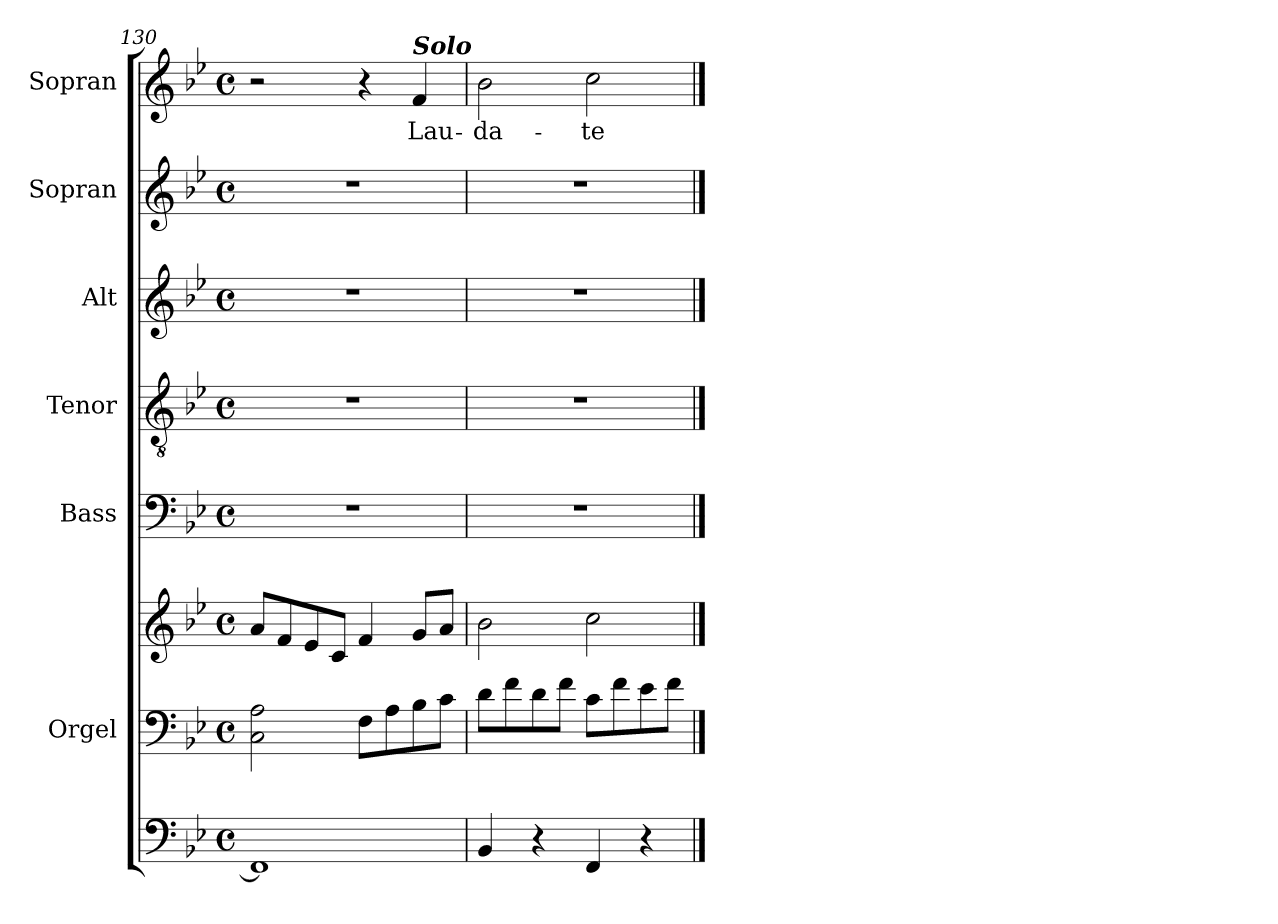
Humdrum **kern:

**kern	**kern	**kern	**kern	**kern	**kern	**kern	**kern	**text
*part7	*part6	*part6	*part5	*part4	*part3	*part2	*part1	*part1
*staff8	*staff7	*staff6	*staff5	*staff4	*staff3	*staff2	*staff1	*staff1
*	*I"Orgel	*	*I"Bass	*I"Tenor	*I"Alt	*I"Sopran	*I"Sopran	*
*	*I'Org.	*	*I'B.	*I'T.	*I'A.	*I'S.	*I'S.	*
*clefF4	*clefF4	*clefG2	*clefF4	*clefGv2	*clefG2	*clefG2	*clefG2	*
*k[b-e-]	*k[b-e-]	*k[b-e-]	*k[b-e-]	*k[b-e-]	*k[b-e-]	*k[b-e-]	*k[b-e-]	*
*B-:	*B-:	*B-:	*B-:	*B-:	*B-:	*B-:	*B-:	*
*M4/4	*M4/4	*M4/4	*M4/4	*M4/4	*M4/4	*M4/4	*M4/4	*
*met(c)	*met(c)	*met(c)	*met(c)	*met(c)	*met(c)	*met(c)	*met(c)	*
=130	=130	=130	=130	=130	=130	=130	=130	=130
1FF]	2C\ 2A\	8a/L	1r	1r	1r	1r	2r	.
.	.	8f/	.	.	.	.	.	.
.	.	8e-/	.	.	.	.	.	.
.	.	8c/J	.	.	.	.	.	.
.	8F\L	4f/	.	.	.	.	4r	.
.	8A\	.	.	.	.	.	.	.
!	!	!	!	!	!	!	!LO:TX:a:Bi:t=Solo	!
!	!	!	!	!	!	!	!	!LO:LY:b
.	8B-\	8g/L	.	.	.	.	4f/	Lau-
.	8c\J	8a/J	.	.	.	.	.	.
=131	=131	=131	=131	=131	=131	=131	=131	=131
!	!	!	!	!	!	!	!	!LO:LY:b
4BB-/	8d\L	2b-\	1r	1r	1r	1r	2b-\	-da-
.	8f\	.	.	.	.	.	.	.
4r	8d\	.	.	.	.	.	.	.
.	8f\J	.	.	.	.	.	.	.
!	!	!	!	!	!	!	!	!LO:LY:b
4FF/	8c\L	2cc\	.	.	.	.	2cc\	-te
.	8f\	.	.	.	.	.	.	.
4r	8e-\	.	.	.	.	.	.	.
.	8f\J	.	.	.	.	.	.	.
==	==	==	==	==	==	==	==	==
*-	*-	*-	*-	*-	*-	*-	*-	*-
